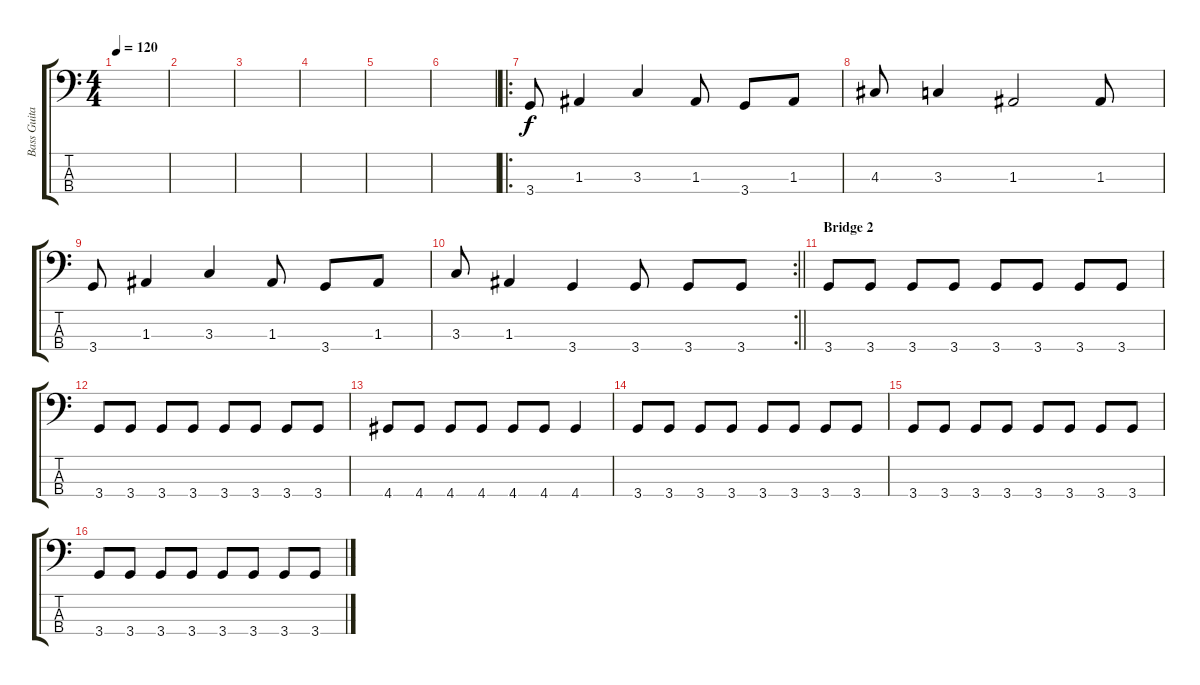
\track ("Bass Guitar" "Bass Guita") {instrument electricbassfinger}
\staff {score tabs}
\tuning (G2 D2 A1 E1) {hide}
\ts (4 4)
\tempo 120
\clef f4
\ks c
|
|
|
|
|
|
\ro
3.4.8 1.3.4 3.3.4 1.3.8 3.4.8 1.3.8 |
4.3.8 3.3.4 1.3.2 1.3.8 |
3.4.8 1.3.4 3.3.4 1.3.8 3.4.8 1.3.8 |
\rc 2
\barLineRight lightlight
3.3.8 1.3.4 3.4.4 3.4.8 3.4.8 3.4.8 |
\section ("" "Bridge 2")
3.4.8 3.4.8 3.4.8 3.4.8 3.4.8 3.4.8 3.4.8 3.4.8 |
3.4.8 3.4.8 3.4.8 3.4.8 3.4.8 3.4.8 3.4.8 3.4.8 |
4.4.8 4.4.8 4.4.8 4.4.8 4.4.8 4.4.8 4.4.4 |
3.4.8 3.4.8 3.4.8 3.4.8 3.4.8 3.4.8 3.4.8 3.4.8 |
3.4.8 3.4.8 3.4.8 3.4.8 3.4.8 3.4.8 3.4.8 3.4.8 |
3.4.8 3.4.8 3.4.8 3.4.8 3.4.8 3.4.8 3.4.8 3.4.8
